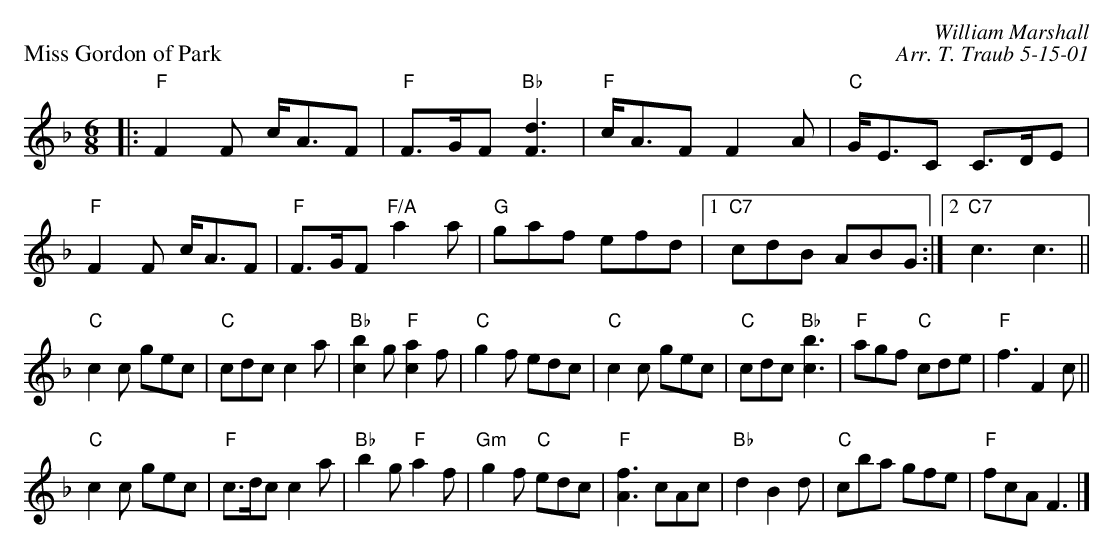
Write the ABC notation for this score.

X:1
P: Miss Gordon of Park
C: William Marshall
C: Arr. T. Traub 5-15-01
M: 6/8
K: F
L: 1/8
|: "F"F2 F c<AF|"F"F>GF "Bb"[d3F3]|"F"c<AF F2 A|"C"G<EC C>DE|"F"F2 F c<AF|"F"F>GF "F/A"a2 a|"G"gaf efd |1 "C7"cdB ABG :|2 "C7"c3 c3||
"C"c2 c gec |"C"cdc c2 a|"Bb"[b2c2] g "F"[a2c2] f|"C"g2 f edc|"C"c2 c gec|"C"cdc "Bb"[b3c3]|"F"agf "C"cde|"F"f3 F2 c||
"C"c2 c gec|"F"c>dc c2 a|"Bb"b2 g "F"a2 f|"Gm"g2 f "C"edc|"F"[f3A3] cAc|"Bb"d2 B2 d|"C"cba gfe|"F"fcA F3 |]
